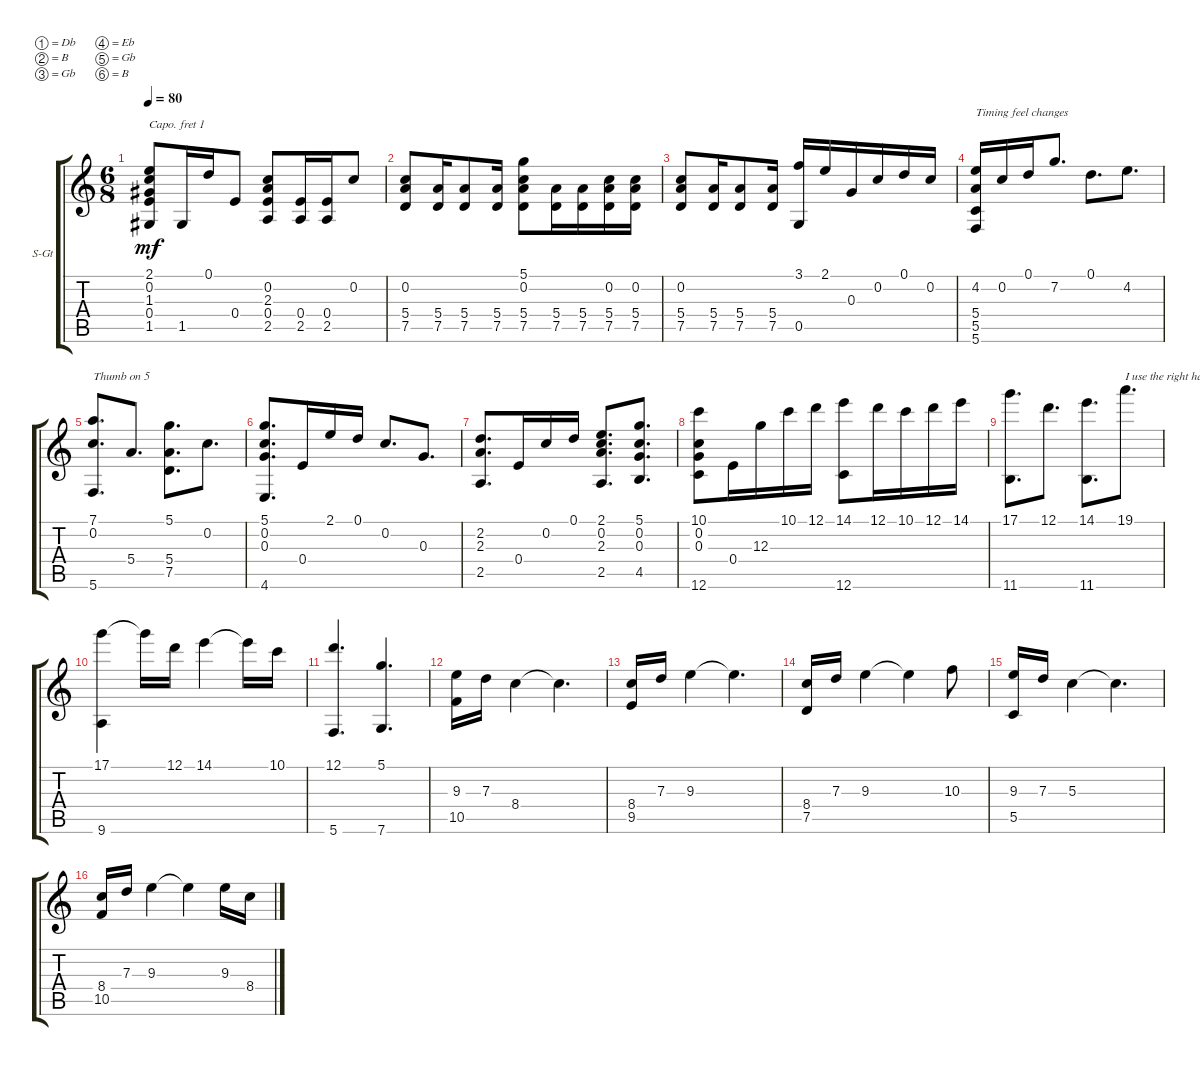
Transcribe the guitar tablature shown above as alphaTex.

\defaultSystemsLayout 4
\bracketExtendMode groupsimilarinstruments
\firstSystemTrackNameOrientation horizontal
\otherSystemsTrackNameOrientation horizontal
\track ("Steel Guitar" "S-Gt") {instrument acousticguitarsteel}
\staff {score tabs}
\capo 1
\tuning (Db4 B3 Gb3 Eb3 Gb2 B1)
\ts (6 8)
\tempo 80
\clef g2
\ks c
(1.5 1.3 2.1 0.4 0.2).8{dy mf} 1.5.16 0.1.16 0.4.8 (2.5 2.3 0.2 0.4).8 (2.5 0.4).16 (2.5 0.4).16 0.2.8 |
(7.5 0.2 5.4).8 (7.5 5.4).16 (7.5 5.4).8 (7.5 5.4).16 (5.1 5.4 7.5 0.2).8 (5.4 7.5).16 (7.5 5.4).16 (0.2 5.4 7.5).16 (0.2 5.4 7.5).16 |
(0.2 7.5 5.4).8 (7.5 5.4).16 (7.5 5.4).8 (7.5 5.4).16 (0.5 3.1).16 2.1.16 0.3.16 0.2.16 0.1.16 0.2.16 |
(5.6 4.2 5.5 5.4).16{txt "Timing feel changes"} 0.2.16 0.1.16 7.2.8{d} 0.1.8{d} 4.2.8{d} |
(7.1 5.6 0.2).8{d txt "Thumb on 5"} 5.4.8{d} (7.5 5.1 5.4).8{d} 0.2.8{d} |
(4.6 5.1 0.3 0.2).8{d} 0.4.16 2.1.16 0.1.16 0.2.8{d} 0.3.8{d} |
(2.5 2.2 2.3).8{d} 0.4.16 0.2.16 0.1.16 (2.1 2.5 2.3 0.2).8{d} (4.5 5.1 0.3 0.2).8{d} |
(12.6 10.1 0.3 0.2).8 0.4.16 12.3.16 10.1.16 12.1.16 (14.1 12.6).8 12.1.16 10.1.16 12.1.16 14.1.16 |
(11.6 17.1).8{d} 12.1.8{d} (14.1 11.6).8{d} 19.1.8{d txt "I use the right hand to fret those high notes 19, 17, 14, and 12 at the end"} |
(9.6 17.1).4 17.1{t}.16 12.1.16 14.1.4 14.1{t}.16 10.1.16 |
(5.6 12.1).4{d} (7.6 5.1).4{d} |
(10.5 9.3).16 7.3.16 8.4.4 8.4{t}.4{d} |
(9.5 8.4).16 7.3.16 9.3.4 9.3{t}.4{d} |
(7.5 8.4).16 7.3.16 9.3.4 9.3{t}.4 10.3.8 |
(5.5 9.3).16 7.3.16 5.3.4 5.3{t}.4{d} |
(10.5 8.4).16 7.3.16 9.3.4 9.3{t}.4 9.3.16 8.4.16
